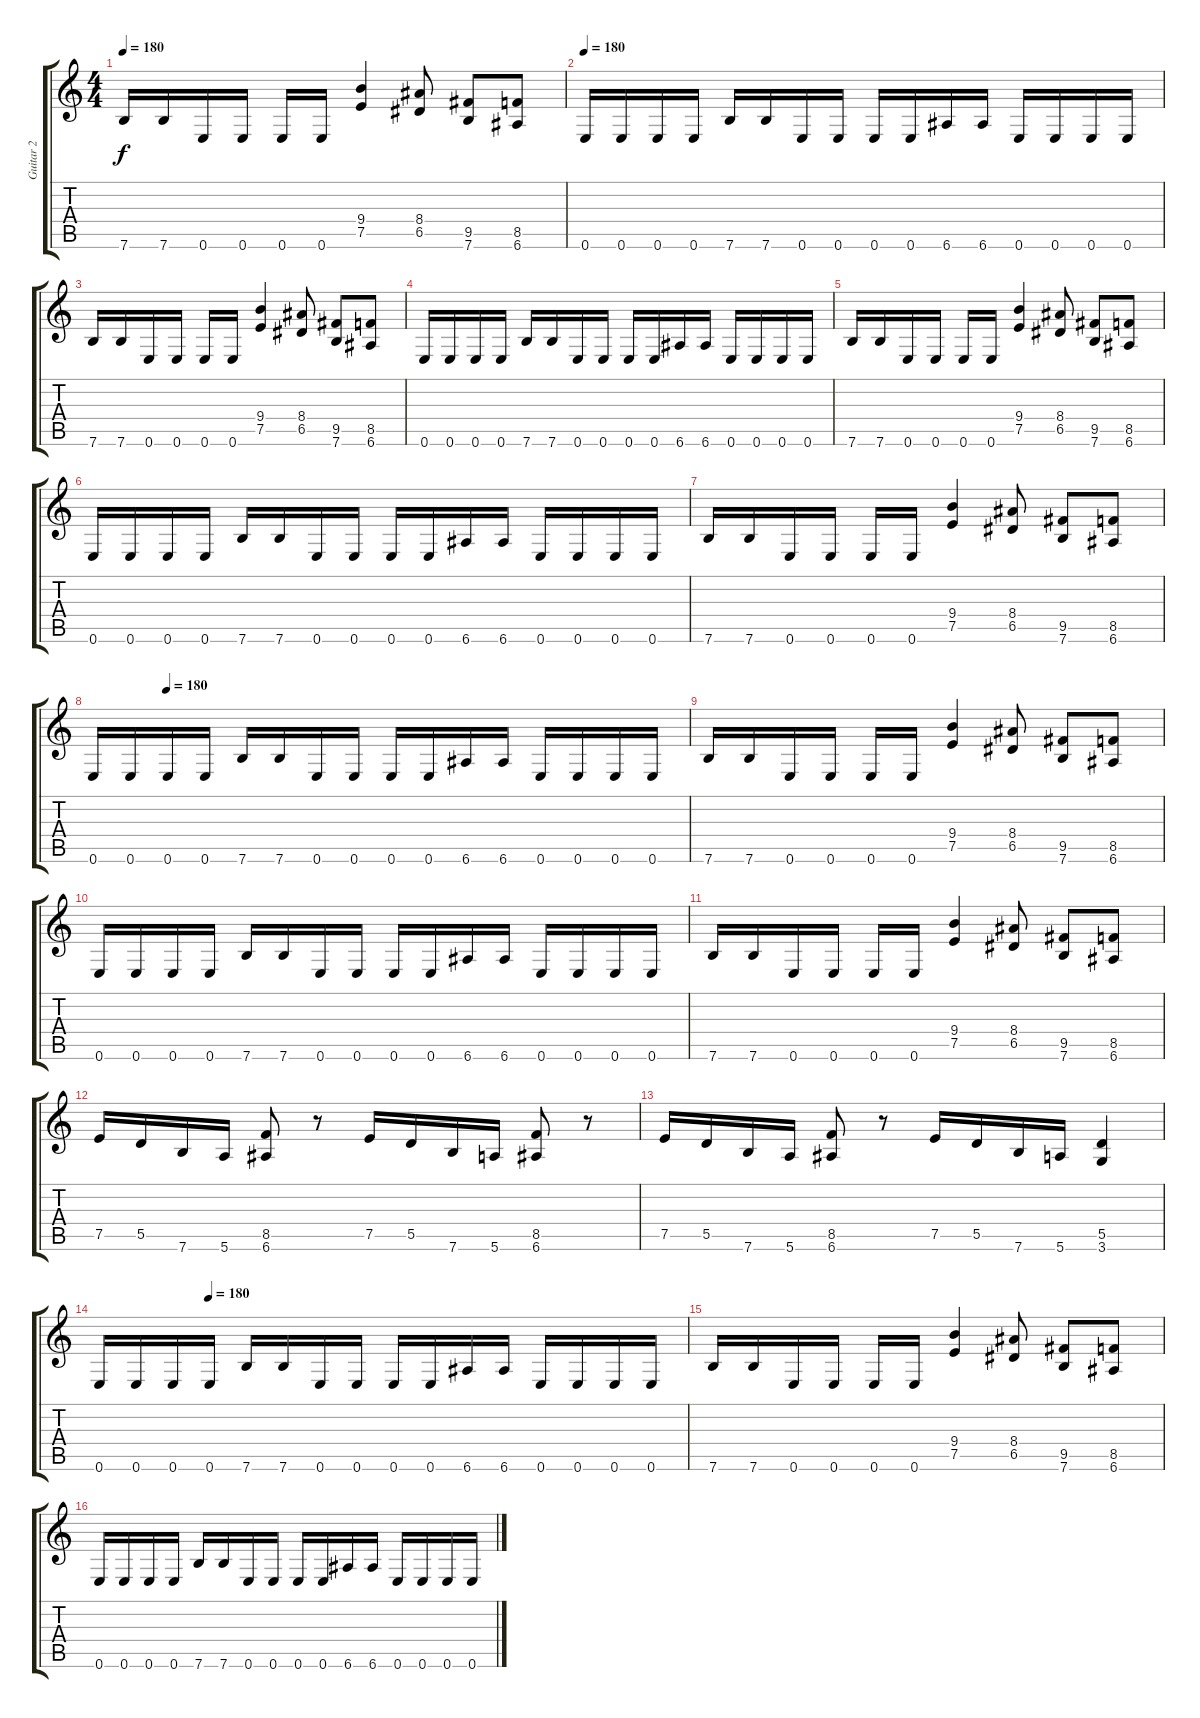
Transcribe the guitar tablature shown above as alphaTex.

\track ("Guitar 2" "Guitar 2") {instrument distortionguitar}
\staff {score tabs}
\tuning (E4 B3 G3 D3 A2 E2) {hide}
\ts (4 4)
\tempo 180
\clef g2
\ks c
7.6.16{dy f} 7.6.16 0.6.16 0.6.16 0.6.16 0.6.16 (9.4 7.5).4 (8.4 6.5).8 (9.5 7.6).8 (8.5 6.6).8 |
\tempo 180
0.6.16{instrument distortionguitar} 0.6.16 0.6.16 0.6.16 7.6.16 7.6.16 0.6.16 0.6.16 0.6.16 0.6.16 6.6.16 6.6.16 0.6.16 0.6.16 0.6.16 0.6.16 |
7.6.16 7.6.16 0.6.16 0.6.16 0.6.16 0.6.16 (9.4 7.5).4 (8.4 6.5).8 (9.5 7.6).8 (8.5 6.6).8 |
0.6.16{instrument distortionguitar} 0.6.16 0.6.16 0.6.16 7.6.16 7.6.16 0.6.16 0.6.16 0.6.16 0.6.16 6.6.16 6.6.16 0.6.16 0.6.16 0.6.16 0.6.16 |
7.6.16 7.6.16 0.6.16 0.6.16 0.6.16 0.6.16 (9.4 7.5).4 (8.4 6.5).8 (9.5 7.6).8 (8.5 6.6).8 |
0.6.16 0.6.16 0.6.16 0.6.16 7.6.16 7.6.16 0.6.16 0.6.16 0.6.16 0.6.16 6.6.16 6.6.16 0.6.16 0.6.16 0.6.16 0.6.16 |
7.6.16 7.6.16 0.6.16 0.6.16 0.6.16 0.6.16 (9.4 7.5).4 (8.4 6.5).8 (9.5 7.6).8 (8.5 6.6).8 |
\tempo (180 0.125)
0.6.16 0.6.16 0.6.16 0.6.16 7.6.16 7.6.16 0.6.16 0.6.16 0.6.16 0.6.16 6.6.16 6.6.16 0.6.16 0.6.16 0.6.16 0.6.16 |
7.6.16 7.6.16 0.6.16 0.6.16 0.6.16 0.6.16 (9.4 7.5).4 (8.4 6.5).8 (9.5 7.6).8 (8.5 6.6).8 |
0.6.16 0.6.16 0.6.16 0.6.16 7.6.16 7.6.16 0.6.16 0.6.16 0.6.16 0.6.16 6.6.16 6.6.16 0.6.16 0.6.16 0.6.16 0.6.16 |
7.6.16 7.6.16 0.6.16 0.6.16 0.6.16 0.6.16 (9.4 7.5).4 (8.4 6.5).8 (9.5 7.6).8 (8.5 6.6).8 |
7.5.16 5.5.16 7.6.16 5.6.16 (8.5 6.6).8 r.8 7.5.16 5.5.16 7.6.16 5.6.16 (8.5 6.6).8 r.8 |
7.5.16 5.5.16 7.6.16 5.6.16 (8.5 6.6).8 r.8 7.5.16 5.5.16 7.6.16 5.6.16 (5.5 3.6).4 |
\tempo (180 0.1875)
0.6.16 0.6.16 0.6.16 0.6.16 7.6.16 7.6.16 0.6.16 0.6.16 0.6.16 0.6.16 6.6.16 6.6.16 0.6.16 0.6.16 0.6.16 0.6.16 |
7.6.16 7.6.16 0.6.16 0.6.16 0.6.16 0.6.16 (9.4 7.5).4 (8.4 6.5).8 (9.5 7.6).8 (8.5 6.6).8 |
0.6.16 0.6.16 0.6.16 0.6.16 7.6.16 7.6.16 0.6.16 0.6.16 0.6.16 0.6.16 6.6.16 6.6.16 0.6.16 0.6.16 0.6.16 0.6.16
